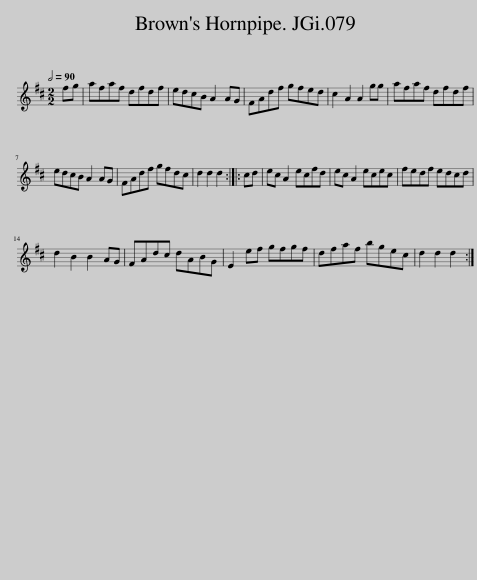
X:1
L:1/8
Q:1/2=90
M:2/2
I:linebreak $
K:D
V:1 treble
V:1
 fg | afaf dfdf | edcB A2 AG | FAdf gfed | c2 A2 A2 gg | %5
 afaf dfdf |$ edcB A2 AG | FAdf gfdc | d2 d2 d2 :: cd | %10
 ec A2 ecfd | ec A2 ecec | fedf edcd |$ d2 B2 B2 AG | FAdc dABG | %15
 E2 ef gfgf | dfaf bgec | d2 d2 d2 :| %18
